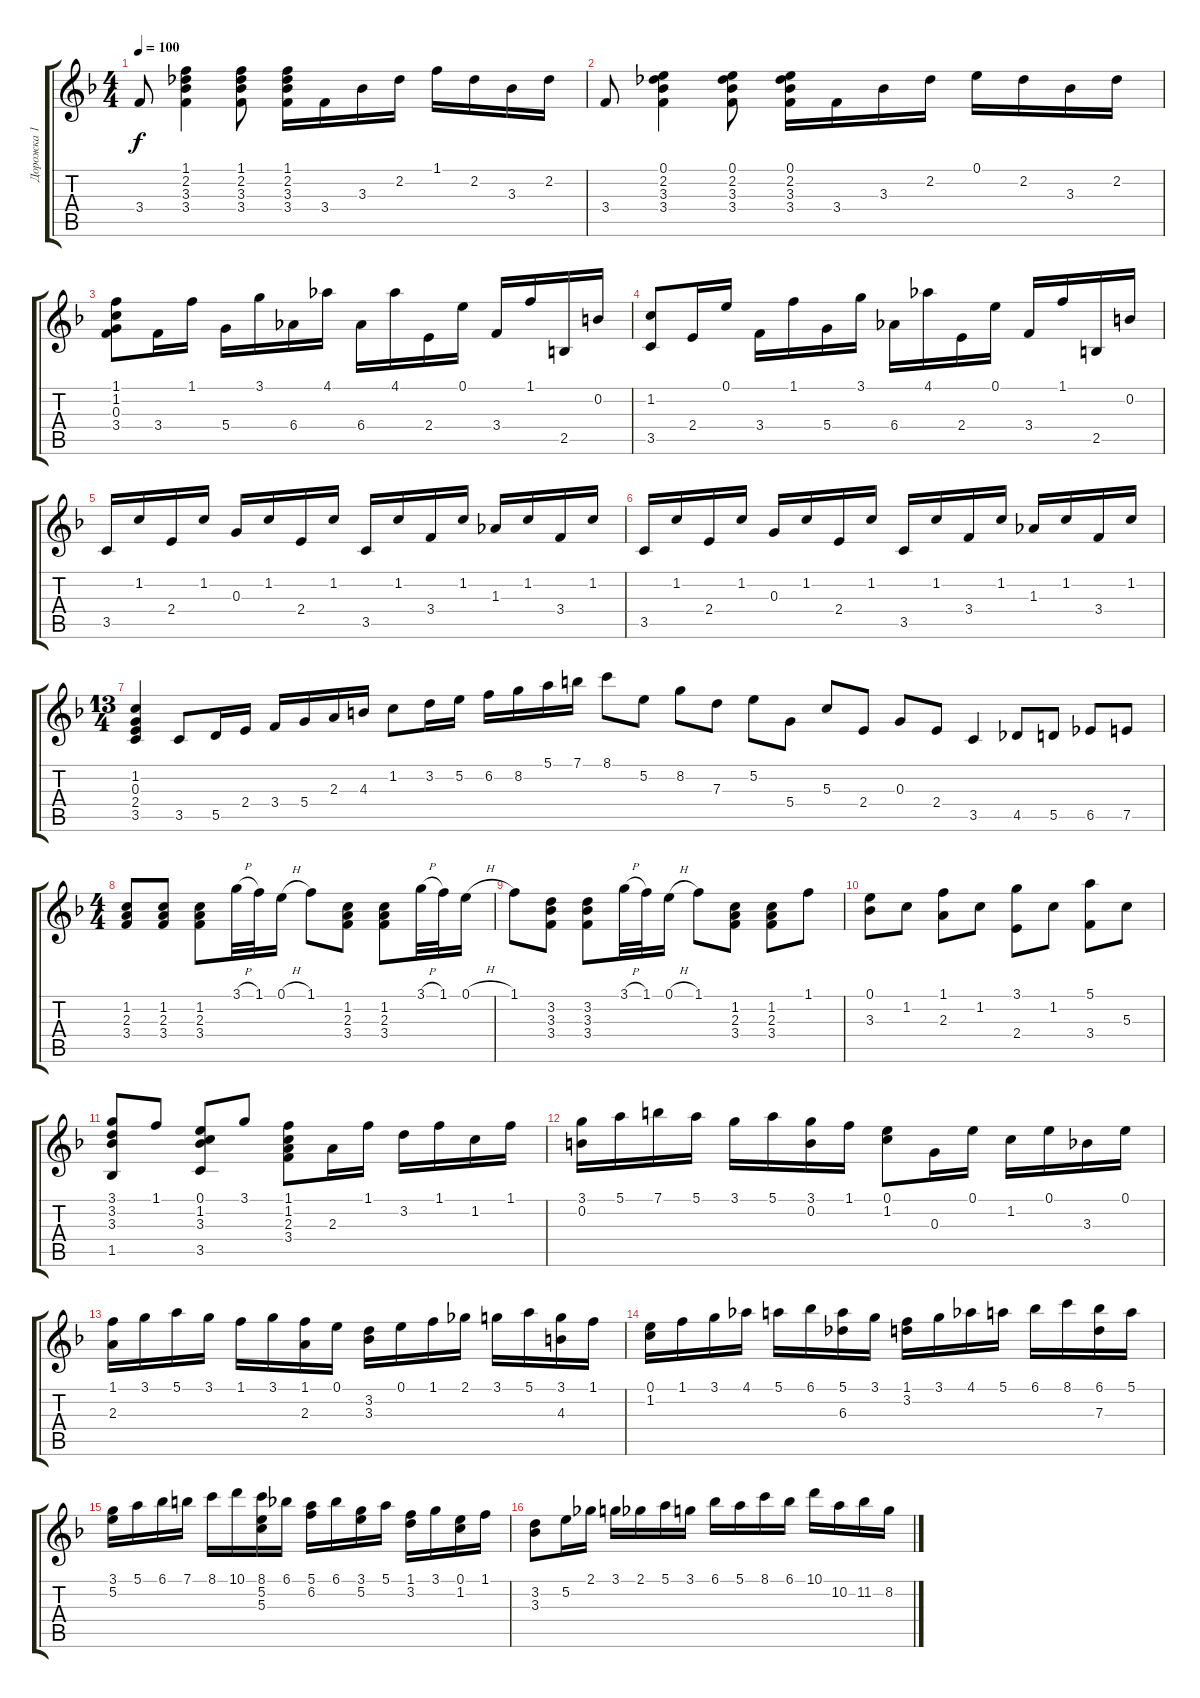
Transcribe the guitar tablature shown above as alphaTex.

\track ("Дорожка 1" "Дорожка 1") {instrument acousticguitarsteel}
\staff {score tabs}
\tuning (E4 B3 G3 D3 A2 E2) {hide}
\ts (4 4)
\tempo 100
\clef g2
\ks f
3.4.8{dy f} (1.1 2.2 3.3 3.4).4 (1.1 2.2 3.3 3.4).8 (1.1 2.2 3.3 3.4).16 3.4.16 3.3.16 2.2.16 1.1.16 2.2.16 3.3.16 2.2.16 |
3.4.8 (0.1 2.2 3.3 3.4).4 (0.1 2.2 3.3 3.4).8 (0.1 2.2 3.3 3.4).16 3.4.16 3.3.16 2.2.16 0.1.16 2.2.16 3.3.16 2.2.16 |
(1.1 1.2 0.3 3.4).8 3.4.16 1.1.16 5.4.16 3.1.16 6.4.16 4.1.16 6.4.16 4.1.16 2.4.16 0.1.16 3.4.16 1.1.16 2.5.16 0.2.16 |
(1.2 3.5).8 2.4.16 0.1.16 3.4.16 1.1.16 5.4.16 3.1.16 6.4.16 4.1.16 2.4.16 0.1.16 3.4.16 1.1.16 2.5.16 0.2.16 |
3.5.16 1.2.16 2.4.16 1.2.16 0.3.16 1.2.16 2.4.16 1.2.16 3.5.16 1.2.16 3.4.16 1.2.16 1.3.16 1.2.16 3.4.16 1.2.16 |
3.5.16 1.2.16 2.4.16 1.2.16 0.3.16 1.2.16 2.4.16 1.2.16 3.5.16 1.2.16 3.4.16 1.2.16 1.3.16 1.2.16 3.4.16 1.2.16 |
\ts (13 4)
(1.2 0.3 2.4 3.5).4 3.5.8 5.5.16 2.4.16 3.4.16 5.4.16 2.3.16 4.3.16 1.2.8 3.2.16 5.2.16 6.2.16 8.2.16 5.1.16 7.1.16 8.1.8 5.2.8 8.2.8 7.3.8 5.2.8 5.4.8 5.3.8 2.4.8 0.3.8 2.4.8 3.5.4 4.5.8 5.5.8 6.5.8 7.5.8 |
\ts (4 4)
(1.2 2.3 3.4).8 (1.2 2.3 3.4).8 (1.2 2.3 3.4).8 3.1{h}.32 1.1.32 0.1{h}.16 1.1.8 (1.2 2.3 3.4).8 (1.2 2.3 3.4).8 3.1{h}.32 1.1.32 0.1{h}.16 |
1.1.8 (3.2 3.3 3.4).8 (3.2 3.3 3.4).8 3.1{h}.32 1.1.32 0.1{h}.16 1.1.8 (1.2 2.3 3.4).8 (1.2 2.3 3.4).8 1.1.8 |
(0.1 3.3).8 1.2.8 (1.1 2.3).8 1.2.8 (3.1 2.4).8 1.2.8 (5.1 3.4).8 5.3.8 |
(3.1 3.2 3.3 1.5).8 1.1.8 (0.1 1.2 3.3 3.5).8 3.1.8 (1.1 1.2 2.3 3.4).8 2.3.16 1.1.16 3.2.16 1.1.16 1.2.16 1.1.16 |
(3.1 0.2).16 5.1.16 7.1.16 5.1.16 3.1.16 5.1.16 (3.1 0.2).16 1.1.16 (0.1 1.2).8 0.3.16 0.1.16 1.2.16 0.1.16 3.3.16 0.1.16 |
(1.1 2.3).16 3.1.16 5.1.16 3.1.16 1.1.16 3.1.16 (1.1 2.3).16 0.1.16 (3.2 3.3).16 0.1.16 1.1.16 2.1.16 3.1.16 5.1.16 (3.1 4.3).16 1.1.16 |
(0.1 1.2).16 1.1.16 3.1.16 4.1.16 5.1.16 6.1.16 (5.1 6.3).16 3.1.16 (1.1 3.2).16 3.1.16 4.1.16 5.1.16 6.1.16 8.1.16 (6.1 7.3).16 5.1.16 |
(3.1 5.2).16 5.1.16 6.1.16 7.1.16 8.1.16 10.1.16 (8.1 5.2 5.3).16 6.1.16 (5.1 6.2).16 6.1.16 (3.1 5.2).16 5.1.16 (1.1 3.2).16 3.1.16 (0.1 1.2).16 1.1.16 |
(3.2 3.3).8 5.2.16 2.1.16 3.1.16 2.1.16 5.1.16 3.1.16 6.1.16 5.1.16 8.1.16 6.1.16 10.1.16 10.2.16 11.2.16 8.2.16
